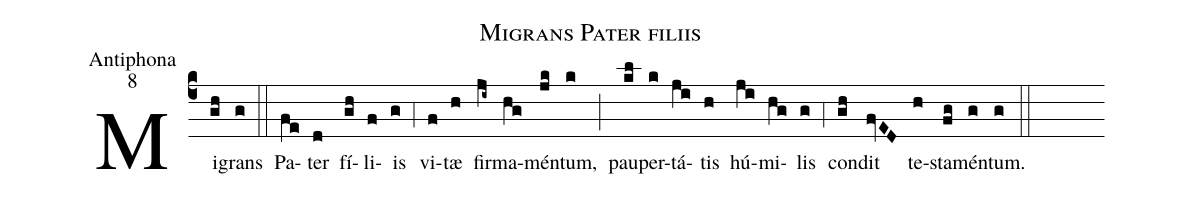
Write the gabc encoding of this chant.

name:Migrans Pater filiis;
office-part:Antiphona;
mode:8;
%%
(c4)Mi(gh)grans(g) (::) Pa(fe)ter(d) fí(gh)li(f)is(g) (,4) vi(f)tæ(h) fir(ji~)ma(hg)mén(jk)tum,(k) (;) pau(kl)per(k)tá(ji)tis(h) hú(ji)mi(hg)lis(g) (,4) con(gh)dit(fvED) te(h)sta(fg)mén(g)tum.(g) (::)
